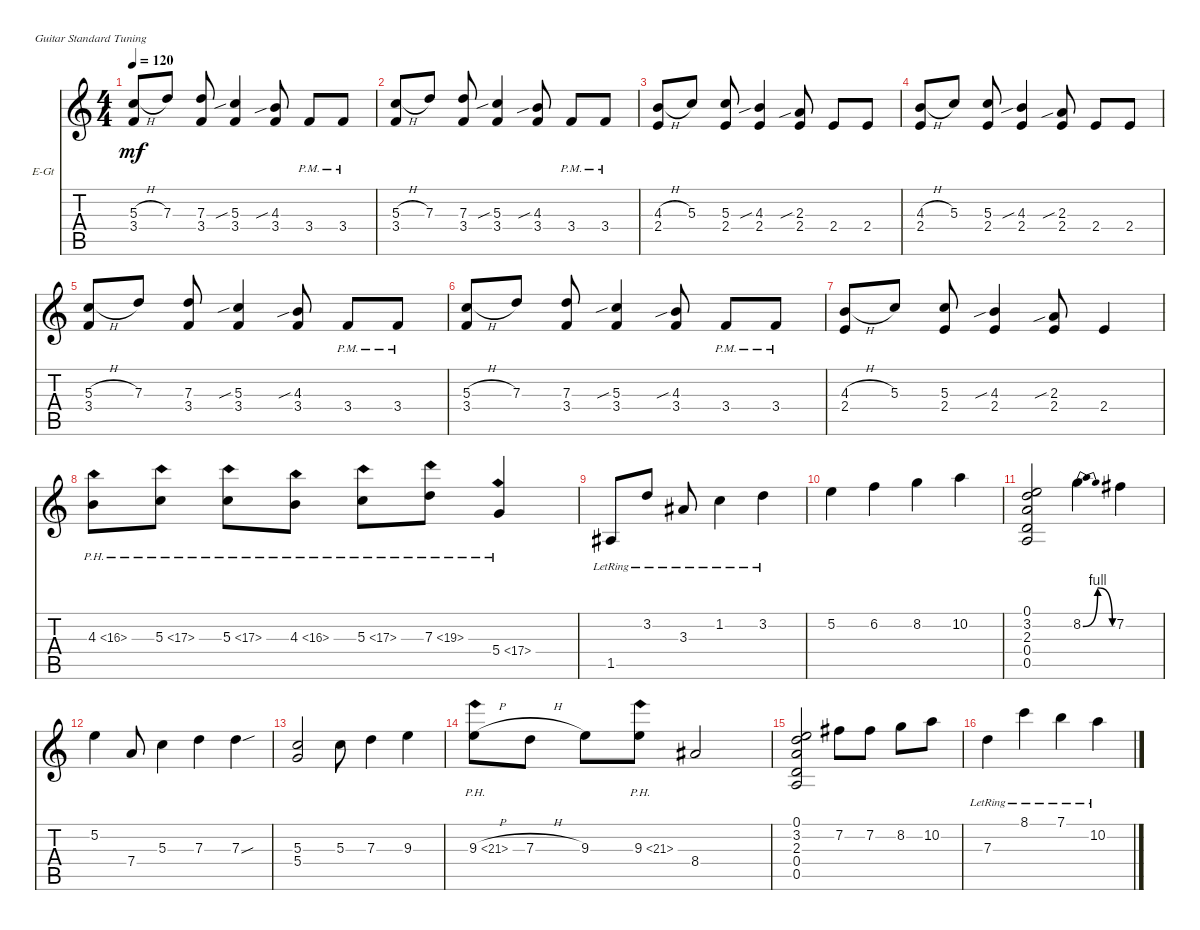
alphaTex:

\defaultSystemsLayout 4
\bracketExtendMode nobrackets
\firstSystemTrackNameOrientation horizontal
\otherSystemsTrackNameOrientation horizontal
\track ("Electric Guitar" "E-Gt") {instrument distortionguitar}
\staff {score tabs}
\tuning (E4 B3 G3 D3 A2 E2)
\ts (4 4)
\tempo 120
\clef g2
\ks c
(3.4 5.3{h}).8{dy mf} 7.3.8 (3.4 7.3).8 (5.3{sib} 3.4).4 (4.3{sib} 3.4).8 3.4{pm}.8 3.4{pm}.8 |
(3.4 5.3{h}).8 7.3.8 (3.4 7.3).8 (5.3{sib} 3.4).4 (4.3{sib} 3.4).8 3.4{pm}.8 3.4{pm}.8 |
(2.4 4.3{h}).8 5.3.8 (2.4 5.3).8 (4.3{sib} 2.4).4 (2.3{sib} 2.4).8 2.4.8 2.4.8 |
(2.4 4.3{h}).8 5.3.8 (2.4 5.3).8 (4.3{sib} 2.4).4 (2.3{sib} 2.4).8 2.4.8 2.4.8 |
(3.4 5.3{h}).8 7.3.8 (3.4 7.3).8 (5.3{sib} 3.4).4 (4.3{sib} 3.4).8 3.4{pm}.8 3.4{pm}.8 |
(3.4 5.3{h}).8 7.3.8 (3.4 7.3).8 (5.3{sib} 3.4).4 (4.3{sib} 3.4).8 3.4{pm}.8 3.4{pm}.8 |
(2.4 4.3{h}).8 5.3.8 (2.4 5.3).8 (4.3{sib} 2.4).4 (2.3{sib} 2.4).8 2.4.4 |
4.3{ph 12}.8 5.3{ph 12}.8 5.3{ph 12}.8 4.3{ph 12}.8 5.3{ph 12}.8 7.3{ph 12}.8 5.4{ph 12}.4 |
1.5{lr}.8 3.2{lr}.8 3.3{lr}.8 1.2{lr}.4 3.2{lr}.4 |
5.2.4 6.2.4 8.2.4 10.2.4 |
(3.2 2.3 0.4 0.5 0.1).2 8.2{be (bendrelease 0 0 20.4 4 20.4 4 33.6 0)}.4 7.2.4 |
5.2.4 7.4.8 5.3.4 7.3.4 7.3{sou}.4 |
(5.4 5.3).2 5.3.8 7.3.4 9.3.4 |
9.3{ph 12 h}.8 7.3{h}.8 9.3.8 9.3{ph 12}.8 8.4.2 |
(3.2 2.3 0.4 0.5 0.1).2 7.2.8 7.2.8 8.2.8 10.2.8 |
7.3{lr}.4 8.1{lr}.4 7.1{lr}.4 10.2{lr}.4
